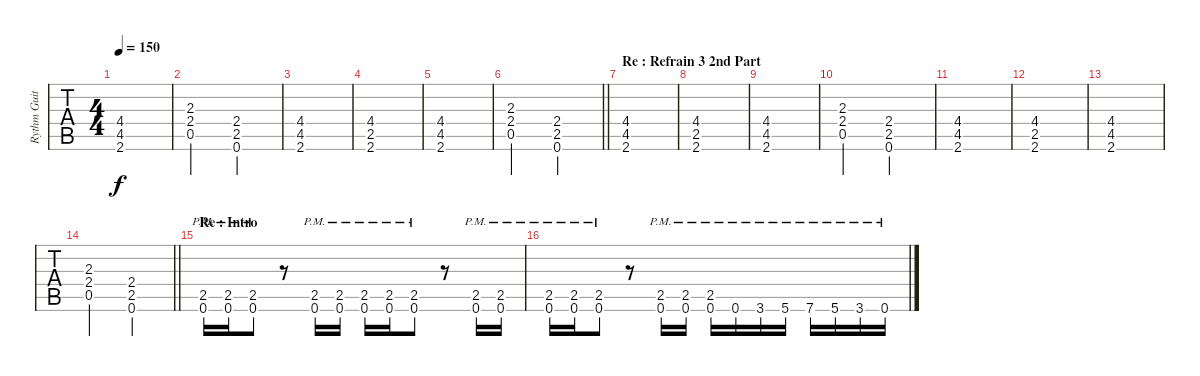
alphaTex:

\track ("Rythm Guitar (Jose A. Garrido)" "Rythm Guit") {instrument distortionguitar}
\staff {tabs}
\tuning (Eb4 Bb3 Gb3 Db3 Ab2 Eb2) {hide}
\ts (4 4)
\tempo 150
\clef g2
\ks c
(4.4 4.5 2.6).1{dy f} |
(2.3 2.4 0.5).2 (2.4 2.5 0.6).2 |
(4.4 4.5 2.6).1 |
(4.4 2.5 2.6).1 |
(4.4 4.5 2.6).1 |
\barLineRight lightlight
(2.3 2.4 0.5).2 (2.4 2.5 0.6).2 |
\section ("" "Re : Refrain 3 2nd Part")
(4.4 4.5 2.6).1 |
(4.4 2.5 2.6).1 |
(4.4 4.5 2.6).1 |
(2.3 2.4 0.5).2 (2.4 2.5 0.6).2 |
(4.4 4.5 2.6).1 |
(4.4 2.5 2.6).1 |
(4.4 4.5 2.6).1 |
\barLineRight lightlight
(2.3 2.4 0.5).2 (2.4 2.5 0.6).2 |
\section ("" "Re : Intro")
(2.5{pm} 0.6{pm}).16 (2.5{pm} 0.6{pm}).16 (2.5{pm} 0.6{pm}).8 r.8 (2.5{pm} 0.6{pm}).16 (2.5{pm} 0.6{pm}).16 (2.5{pm} 0.6{pm}).16 (2.5{pm} 0.6{pm}).16 (2.5{pm} 0.6{pm}).8 r.8 (2.5{pm} 0.6{pm}).16 (2.5{pm} 0.6{pm}).16 |
(2.5{pm} 0.6{pm}).16 (2.5{pm} 0.6{pm}).16 (2.5{pm} 0.6{pm}).8 r.8 (2.5{pm} 0.6{pm}).16 (2.5{pm} 0.6{pm}).16 (2.5{pm} 0.6{pm}).16 0.6{pm}.16 3.6{pm}.16 5.6{pm}.16 7.6{pm}.16 5.6{pm}.16 3.6{pm}.16 0.6{pm}.16
